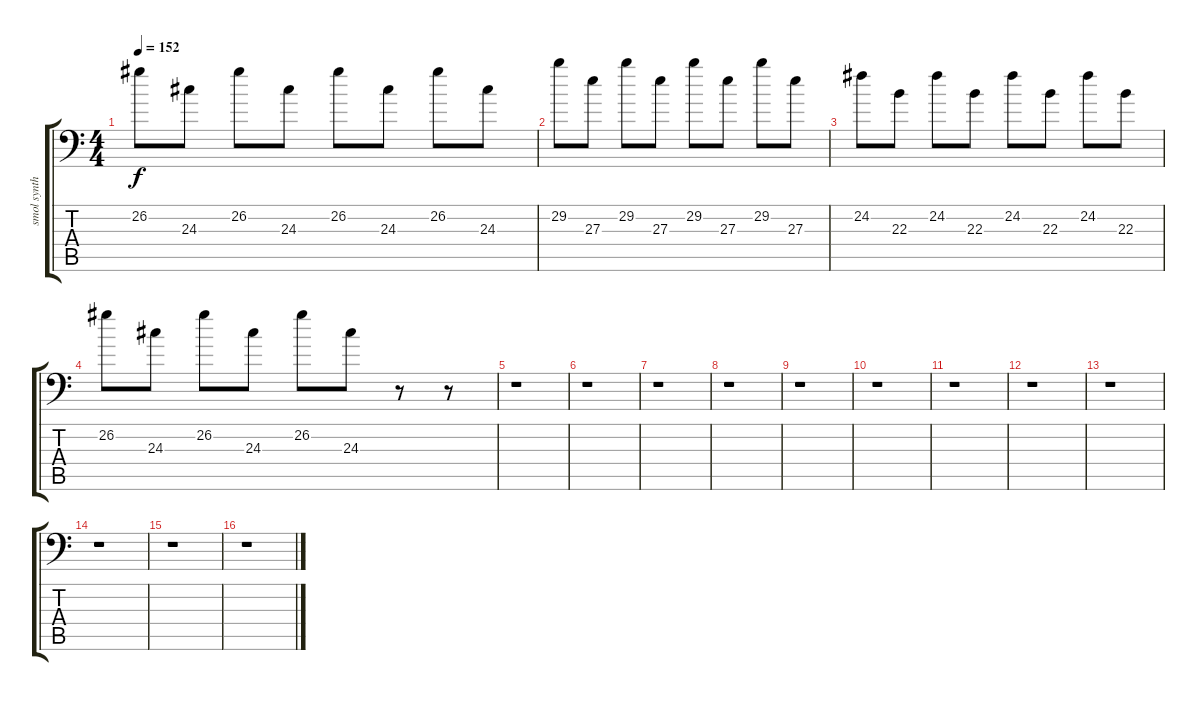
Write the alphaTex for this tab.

\track ("smol synth" "smol synth") {instrument musicbox}
\staff {score tabs}
\tuning (Bb3 Gb3 Db3 Ab2 Eb2 Ab1) {hide}
\ts (4 4)
\tempo 152
\clef f4
\ks c
26.2.8{dy f} 24.3.8 26.2.8 24.3.8 26.2.8 24.3.8 26.2.8 24.3.8 |
29.2.8 27.3.8 29.2.8 27.3.8 29.2.8 27.3.8 29.2.8 27.3.8 |
24.2.8 22.3.8 24.2.8 22.3.8 24.2.8 22.3.8 24.2.8 22.3.8 |
26.2.8 24.3.8 26.2.8 24.3.8 26.2.8 24.3.8 r.8 r.8 |
r.1 |
r.1 |
r.1 |
r.1 |
r.1 |
r.1 |
r.1 |
r.1 |
r.1 |
r.1 |
r.1 |
r.1
